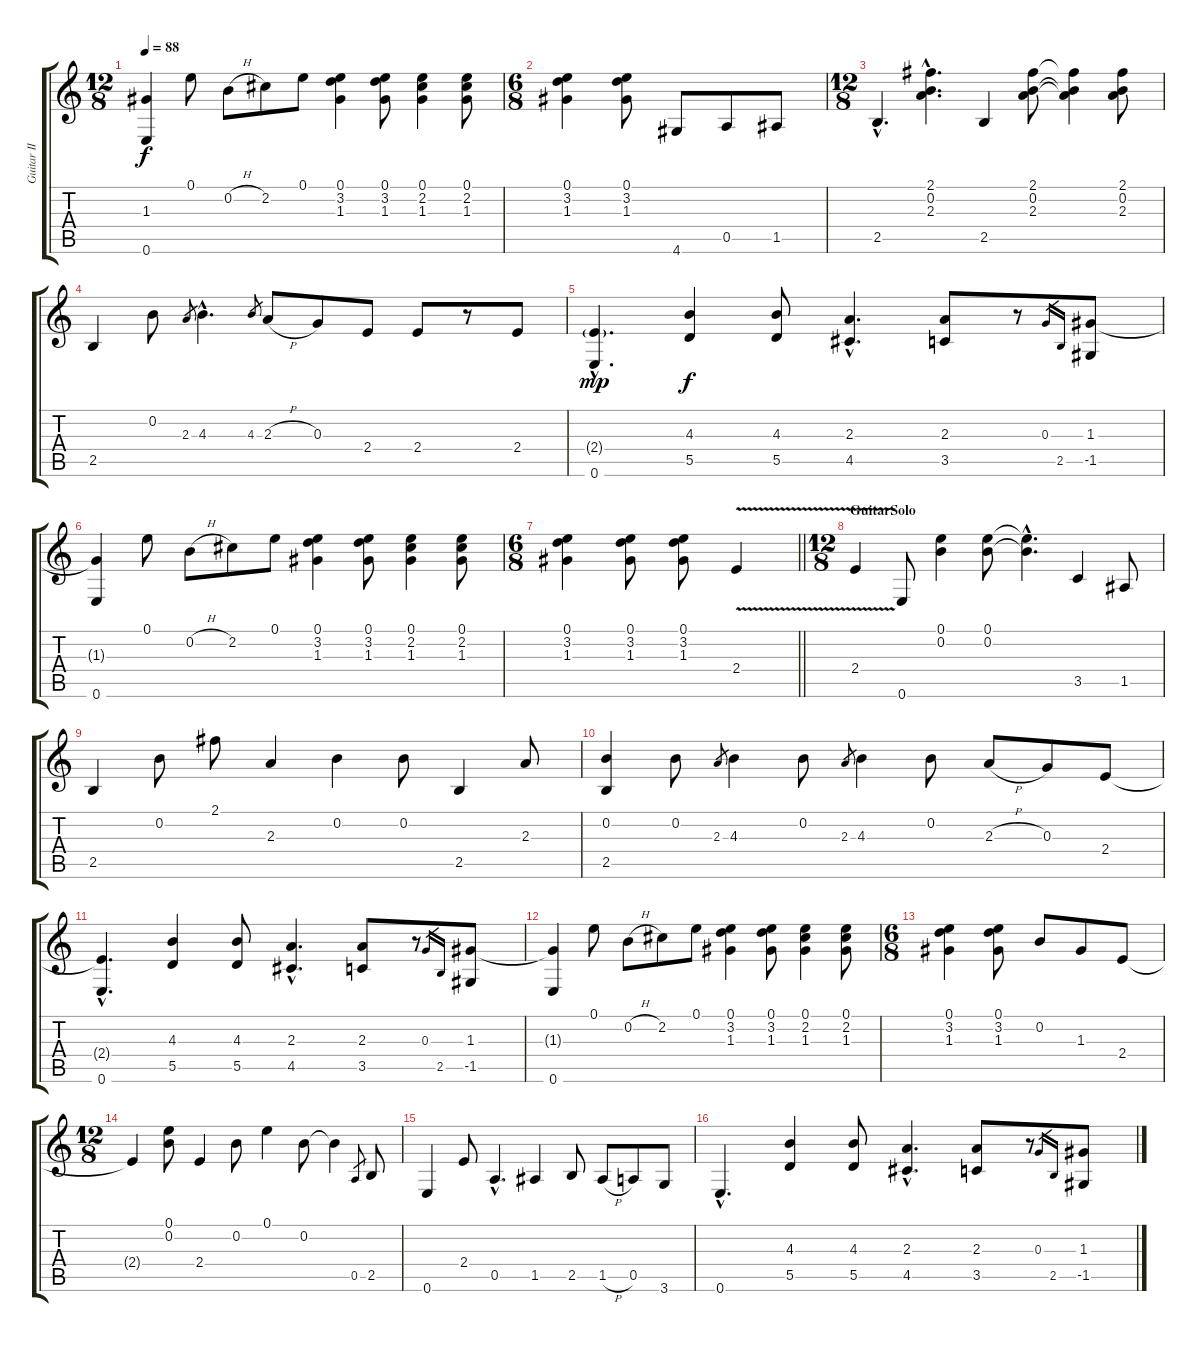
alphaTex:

\track ("Guitar II" "Guitar II") {instrument distortionguitar}
\staff {score tabs}
\tuning (E4 B3 G3 D3 A2 E2) {hide}
\ts (12 8)
\tempo 88
\clef g2
\ks c
(1.3{t} 0.6).4{dy f} 0.1.8 0.2{h}.8 2.2.8 0.1.8 (0.1 3.2 1.3).4 (0.1 3.2 1.3).8 (0.1 2.2 1.3).4 (0.1 2.2 1.3).8 |
\ts (6 8)
(0.1 3.2 1.3).4 (0.1 3.2 1.3).8 4.6.8 0.5.8 1.5.8 |
\ts (12 8)
2.5{hac}.4{d} (2.1{hac} 0.2{hac} 2.3{hac}).4{d} 2.5.4 (2.1 0.2 2.3).8 (2.1{t} 0.2{t} 2.3{t}).4 (2.1 0.2 2.3).8 |
2.5.4 0.2.8 2.3.8{gr} 4.3{hac}.4{d} 4.3.8{gr} 2.3{h}.8 0.3.8 2.4.8 2.4.8 r.8 2.4.8 |
(2.4{g hac} 0.6{hac}).4{d dy mp} (4.3 5.5).4{dy f} (4.3 5.5).8 (2.3{hac} 4.5{hac}).4{d} (2.3 3.5).8 r.8 0.3.16{gr} 2.5.16{gr} (1.3 -1.5).8 |
(1.3{t} 0.6).4 0.1.8 0.2{h}.8 2.2.8 0.1.8 (0.1 3.2 1.3).4 (0.1 3.2 1.3).8 (0.1 2.2 1.3).4 (0.1 2.2 1.3).8 |
\ts (6 8)
\barLineRight lightlight
(0.1 3.2 1.3).4 (0.1 3.2 1.3).8 (0.1 3.2 1.3).8 2.4{v}.4 |
\ts (12 8)
\section ("" "GuitarSolo")
2.4{v}.4 0.6.8 (0.1 0.2).4 (0.1 0.2).8 (0.1{hac t} 0.2{hac t}).4{d} 3.5.4 1.5.8 |
2.5.4 0.2.8 2.1.8 2.3.4 0.2.4 0.2.8 2.5.4 2.3.8 |
(0.2 2.5).4 0.2.8 2.3.8{gr} 4.3.4 0.2.8 2.3.8{gr} 4.3.4 0.2.8 2.3{h}.8 0.3.8 2.4.8 |
(2.4{hac t} 0.6{hac}).4{d} (4.3 5.5).4 (4.3 5.5).8 (2.3{hac} 4.5{hac}).4{d} (2.3 3.5).8 r.8 0.3.16{gr} 2.5.16{gr} (1.3 -1.5).8 |
(1.3{t} 0.6).4 0.1.8 0.2{h}.8 2.2.8 0.1.8 (0.1 3.2 1.3).4 (0.1 3.2 1.3).8 (0.1 2.2 1.3).4 (0.1 2.2 1.3).8 |
\ts (6 8)
(0.1 3.2 1.3).4 (0.1 3.2 1.3).8 0.2.8 1.3.8 2.4.8 |
\ts (12 8)
2.4{t}.4 (0.1 0.2).8 2.4.4 0.2.8 0.1.4 0.2.8 0.2{t}.4 0.5.8{gr} 2.5.8 |
0.6.4 2.4.8 0.5{hac}.4{d} 1.5.4 2.5.8 1.5{h}.8 0.5.8 3.6.8 |
0.6{hac}.4{d} (4.3 5.5).4 (4.3 5.5).8 (2.3{hac} 4.5{hac}).4{d} (2.3 3.5).8 r.8 0.3.16{gr} 2.5.16{gr} (1.3 -1.5).8
